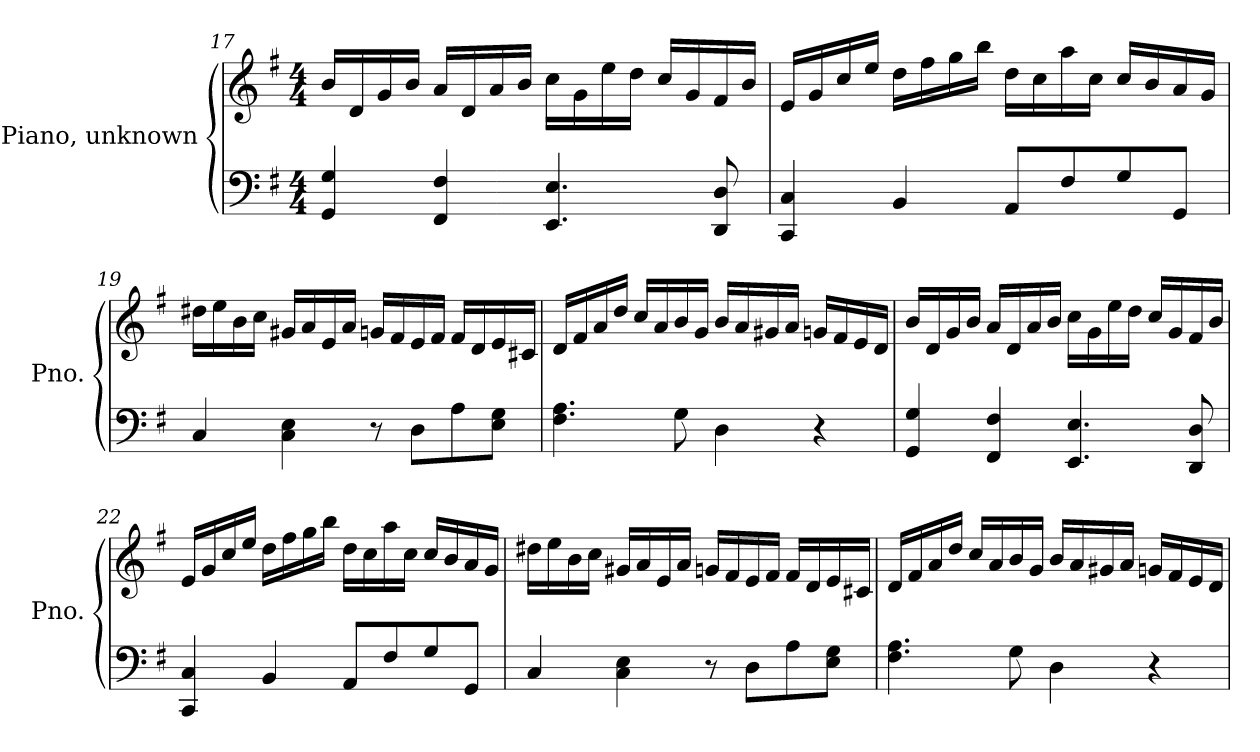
**kern	**kern
*part1	*part1
*staff2	*staff1
*I"Piano, unknown	*
*I'Pno.	*
!!LO:LB:g=z
*clefF4	*clefG2
*k[f#]	*k[f#]
*M4/4	*M4/4
=17	=17
4GG/ 4G/	16b/LL
.	16d/
.	16g/
.	16b/JJ
4FF#/ 4F#/	16a/LL
.	16d/
.	16a/
.	16b/JJ
4.EE/ 4.E/	16cc\LL
.	16g\
.	16ee\
.	16dd\JJ
.	16cc/LL
.	16g/
8DD/ 8D/	16f#/
.	16b/JJ
=18	=18
4CC/ 4C/	16e/LL
.	16g/
.	16cc/
.	16ee/JJ
4BB/	16dd\LL
.	16ff#\
.	16gg\
.	16bb\JJ
8AA/L	16dd\LL
.	16cc\
8F#/	16aa\
.	16cc\JJ
8G/	16cc/LL
.	16b/
8GG/J	16a/
.	16g/JJ
!!LO:LB:g=z
=19	=19
4C/	16dd#X\LL
.	16ee\
.	16b\
.	16cc\JJ
4C\ 4E\	16g#X/LL
.	16a/
.	16e/
.	16a/JJ
8r	16gn/LL
.	16f#/
8D\L	16e/
.	16f#/JJ
8A\	16f#/LL
.	16d/
8E\ 8G\J	16e/
.	16c#X/JJ
=20	=20
4.F#\ 4.A\	16d/LL
.	16f#/
.	16a/
.	16dd/JJ
.	16cc/LL
.	16a/
8G\	16b/
.	16g/JJ
4D\	16b/LL
.	16a/
.	16g#X/
.	16a/JJ
4r	16gn/LL
.	16f#/
.	16e/
.	16d/JJ
!!LO:PB:g=z
=21	=21
4GG/ 4G/	16b/LL
.	16d/
.	16g/
.	16b/JJ
4FF#/ 4F#/	16a/LL
.	16d/
.	16a/
.	16b/JJ
4.EE/ 4.E/	16cc\LL
.	16g\
.	16ee\
.	16dd\JJ
.	16cc/LL
.	16g/
8DD/ 8D/	16f#/
.	16b/JJ
=22	=22
4CC/ 4C/	16e/LL
.	16g/
.	16cc/
.	16ee/JJ
4BB/	16dd\LL
.	16ff#\
.	16gg\
.	16bb\JJ
8AA/L	16dd\LL
.	16cc\
8F#/	16aa\
.	16cc\JJ
8G/	16cc/LL
.	16b/
8GG/J	16a/
.	16g/JJ
!!LO:LB:g=z
=23	=23
4C/	16dd#X\LL
.	16ee\
.	16b\
.	16cc\JJ
4C\ 4E\	16g#X/LL
.	16a/
.	16e/
.	16a/JJ
8r	16gn/LL
.	16f#/
8D\L	16e/
.	16f#/JJ
8A\	16f#/LL
.	16d/
8E\ 8G\J	16e/
.	16c#X/JJ
=24	=24
4.F#\ 4.A\	16d/LL
.	16f#/
.	16a/
.	16dd/JJ
.	16cc/LL
.	16a/
8G\	16b/
.	16g/JJ
4D\	16b/LL
.	16a/
.	16g#X/
.	16a/JJ
4r	16gn/LL
.	16f#/
.	16e/
.	16d/JJ
=	=
*-	*-
